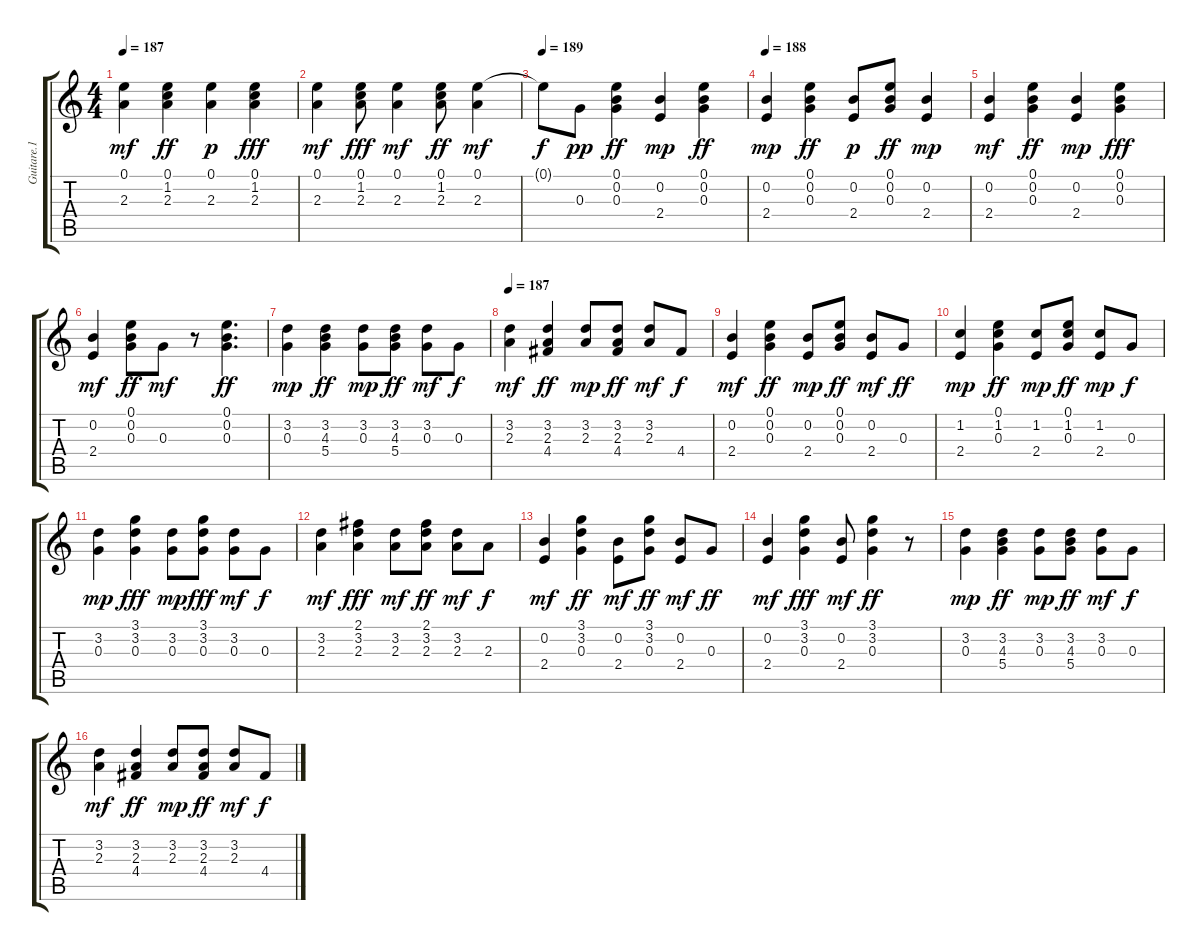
\track ("Guitare.1           " "Guitare.1 ") {instrument acousticguitarsteel}
\staff {score tabs}
\tuning (E4 B3 G3 D3 A2 E2) {hide}
\ts (4 4)
\tempo 187
\clef g2
\ks c
(0.1 2.3).4{dy mf} (0.1 1.2 2.3).4{dy ff} (0.1 2.3).4{dy p} (0.1 1.2 2.3).4{dy fff} |
(0.1 2.3).4{dy mf} (0.1 1.2 2.3).8{dy fff} (0.1 2.3).4{dy mf} (0.1 1.2 2.3).8{dy ff} (0.1 2.3).4{dy mf} |
\tempo 189
0.1{t}.8{dy f} 0.3.8{dy pp} (0.1 0.2 0.3).4{dy ff} (0.2 2.4).4{dy mp} (0.1 0.2 0.3).4{dy ff} |
\tempo 188
(0.2 2.4).4{dy mp} (0.1 0.2 0.3).4{dy ff} (0.2 2.4).8{dy p} (0.1 0.2 0.3).8{dy ff} (0.2 2.4).4{dy mp} |
(0.2 2.4).4{dy mf} (0.1 0.2 0.3).4{dy ff} (0.2 2.4).4{dy mp} (0.1 0.2 0.3).4{dy fff} |
(0.2 2.4).4{dy mf} (0.1 0.2 0.3).8{dy ff} 0.3.8{dy mf} r.8 (0.1 0.2 0.3).4{d dy ff} |
(3.2 0.3).4{dy mp} (3.2 4.3 5.4).4{dy ff} (3.2 0.3).8{dy mp} (3.2 4.3 5.4).8{dy ff} (3.2 0.3).8{dy mf} 0.3.8{dy f} |
\tempo 187
(3.2 2.3).4{dy mf} (3.2 2.3 4.4).4{dy ff} (3.2 2.3).8{dy mp} (3.2 2.3 4.4).8{dy ff} (3.2 2.3).8{dy mf} 4.4.8{dy f} |
(0.2 2.4).4{dy mf} (0.1 0.2 0.3).4{dy ff} (0.2 2.4).8{dy mp} (0.1 0.2 0.3).8{dy ff} (0.2 2.4).8{dy mf} 0.3.8{dy ff} |
(1.2 2.4).4{dy mp} (0.1 1.2 0.3).4{dy ff} (1.2 2.4).8{dy mp} (0.1 1.2 0.3).8{dy ff} (1.2 2.4).8{dy mp} 0.3.8{dy f} |
(3.2 0.3).4{dy mp} (3.1 3.2 0.3).4{dy fff} (3.2 0.3).8{dy mp} (3.1 3.2 0.3).8{dy fff} (3.2 0.3).8{dy mf} 0.3.8{dy f} |
(3.2 2.3).4{dy mf} (2.1 3.2 2.3).4{dy fff} (3.2 2.3).8{dy mf} (2.1 3.2 2.3).8{dy ff} (3.2 2.3).8{dy mf} 2.3.8{dy f} |
(0.2 2.4).4{dy mf} (3.1 3.2 0.3).4{dy ff} (0.2 2.4).8{dy mf} (3.1 3.2 0.3).8{dy ff} (0.2 2.4).8{dy mf} 0.3.8{dy ff} |
(0.2 2.4).4{dy mf} (3.1 3.2 0.3).4{dy fff} (0.2 2.4).8{dy mf} (3.1 3.2 0.3).4{dy ff} r.8 |
(3.2 0.3).4{dy mp} (3.2 4.3 5.4).4{dy ff} (3.2 0.3).8{dy mp} (3.2 4.3 5.4).8{dy ff} (3.2 0.3).8{dy mf} 0.3.8{dy f} |
(3.2 2.3).4{dy mf} (3.2 2.3 4.4).4{dy ff} (3.2 2.3).8{dy mp} (3.2 2.3 4.4).8{dy ff} (3.2 2.3).8{dy mf} 4.4.8{dy f}
